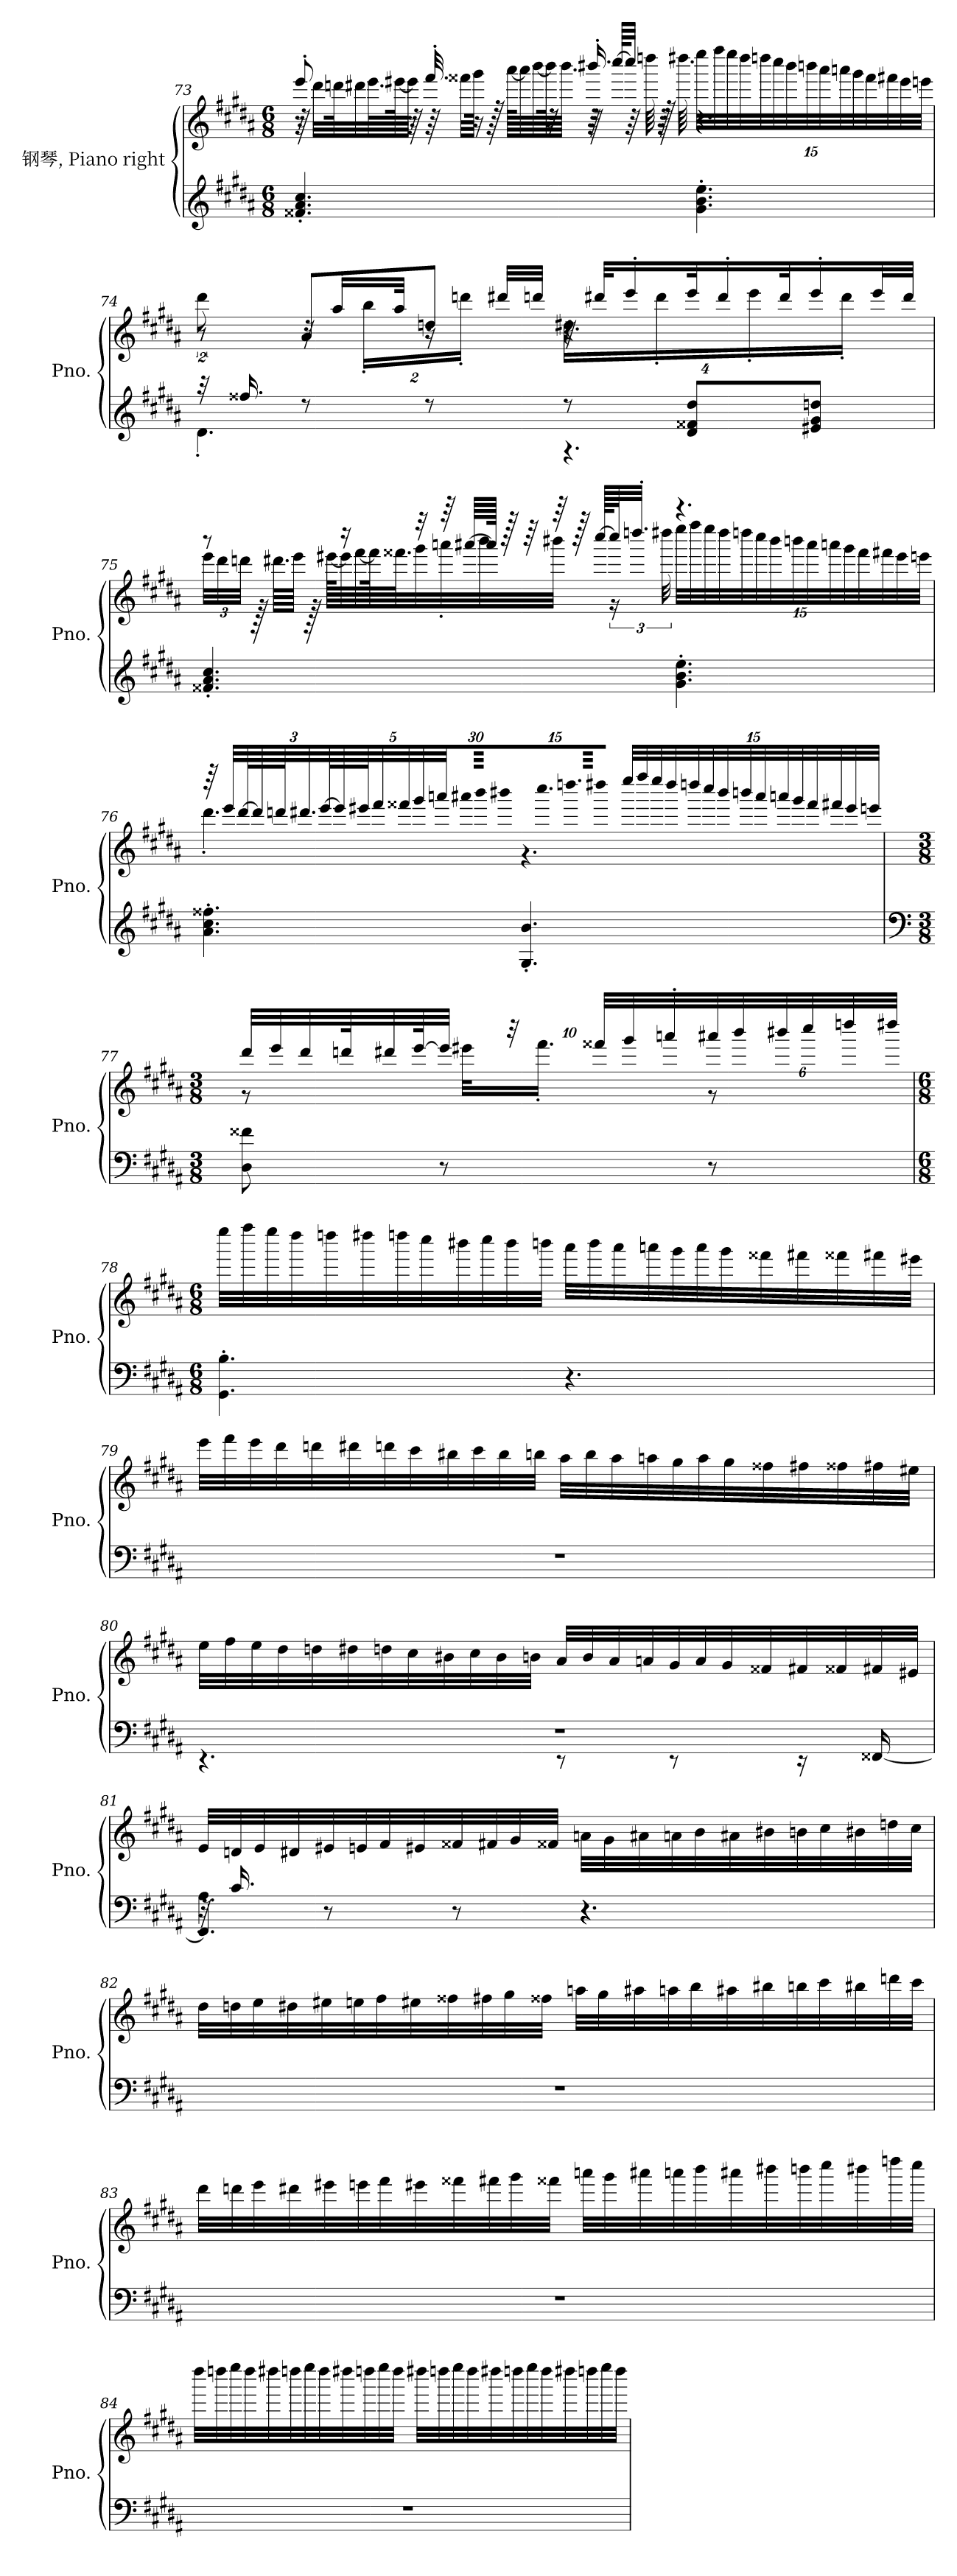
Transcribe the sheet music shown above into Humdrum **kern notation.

**kern	**kern
*part1	*part1
*staff2	*staff1
*I"钢琴, Piano right	*
*I'Pno.	*
!!LO:LB:g=z
*clefG2	*clefG2
*k[f#c#g#d#a#]	*k[f#c#g#d#a#]
*M6/8	*M6/8
*MM100	*MM100
=73	=73
*	*^
*	*	*^
4.f##X/' 4.a#/' 4.cc#/'	8r	64r	8eee'/
.	.	32ddd#\LLL	.
.	.	64dddn\K	.
*	*MM101	*	*
.	.	32ddd#X\	.
.	.	64.eee\L	.
.	.	[128eee#X\K	.
*	*MM102	*	*
.	8r	64eee#\JJJJ]	64r
.	.	64r	32.fff#'/
.	.	32fff##X\LLL	.
.	.	64ggg#\JJJk	16r
.	.	128r	.
.	.	[128aaa#\KLLLL	.
.	.	64aaa#\]	.
.	.	[64bbb\	.
.	32r	128bbb\K]	32r
.	.	64.bbb\JJJJ	.
.	64r	32r	16.bbb#X'/
.	[64cccc#/KLLL	.	.
*	*MM103	*	*
.	32cccc#/JJJ]	64r	.
.	.	64ddddn\	.
.	32r	128r	.
.	.	64.dddd#X\	.
*	*	*Xbrackettup	*
4.g#\' 4.b\' 4.ee\'	4.r	40eeee\LLL	4.r
.	.	40ffff#\	.
.	.	40eeee\	.
.	.	40dddd#\	.
.	.	40ddddn\	.
*	*MM103	*	*
.	.	40cccc#\	.
.	.	40bbb#\	.
.	.	40bbbn\	.
.	.	40aaa#\	.
.	.	40aaan\	.
.	.	40ggg#\	.
.	.	40fff##\	.
.	.	40fff#X\	.
.	.	40eee#\	.
.	.	40eeen\JJJ	.
!!LO:PB:g=z	!!	!!
=74	=74	=74	=74
*^	*	*	*
*	*	*	*brackettup	*
32r	4.d#'\	8r	16%3ddd#\	8r
16.ff##X/	.	.	.	.
*	*	*MM100	*	*
8r	.	32r	.	8a#/L
.	.	16aa#'/LL	.	.
.	.	.	32%3bb'\L	.
.	.	32aa#/JJk	.	.
8r	.	16r	.	8ddn/J
.	.	.	32%3dddn'\J	.
.	.	32ddd#X/LLL	.	.
.	.	32dddn/JJJ	.	.
*	*	*	*Xbrackettup	*
8r	4.r	32r	32%3dd#X\L	4.r
.	.	32ddd#X/KLL	.	.
.	.	16eee'/	.	.
.	.	.	32%3ddd#'\	.
*	*	*MM96	*	*
8d#/ 8f##X/ 8dd#/L	.	32eee/K	.	.
*	*	*MM94	*	*
.	.	16ddd#'/	.	.
.	.	.	32%3eee'\	.
*	*	*MM92	*	*
.	.	32ddd#/K	.	.
*	*	*MM91	*	*
8e#X/ 8g#/ 8ddn/J	.	16eee'/	.	.
.	.	.	32%3ddd#'\J	.
*	*	*MM83	*	*
.	.	32eee/L	.	.
.	.	32ddd#/JJJ	.	.
*v	*v	*	*	*
*	*v	*v	*v
!!LO:LB:g=z
=75	=75
*	*MM100
*	*^
4.f##X/' 4.a#/' 4.cc#/'	8r	48eee\LLL
.	.	48ddd#\
.	.	48dddn\JJJ
.	.	128r
.	.	64.ddd#X\LLLL
.	.	64eee\JJJJ
.	.	128r
.	.	[128eee#X\KLLLL
.	16r	64eee#\]
.	.	[64fff#\
.	.	128fff#\K]
.	.	64.fff##X\J
.	32r	32ggg#\
.	64r	32aaan'\
.	[64aaa#X/LLLL	.
.	128aaa#/JJJJk]	32bbb\
.	128r	.
.	64r	.
.	64r	32bbb#X\JJJ
.	128r	.
.	[128cccc#/KLLLL	.
*	*	*brackettup
.	64cccc#/J]	24r
.	32.ddddn'/JJJ	.
.	.	48dddd#X\
*	*	*Xbrackettup
*	*MM104	*
4.g#\' 4.b\' 4.ee\'	4.r	40eeee\LLL
.	.	40ffff#\
.	.	40eeee\
.	.	40dddd#\
.	.	40ddddn\
.	.	40cccc#\
.	.	40bbb#\
.	.	40bbbn\
.	.	40aaa#\
.	.	40aaan\
.	.	40ggg#\
.	.	40fff##\
.	.	40fff#X\
.	.	40eee#\
.	.	40eeen\JJJ
!!LO:LB:g=z	!!
=76	=76	=76
*	*MM100	*
4.a#\' 4.cc#\' 4.ff##X\'	64r	4.ddd#'\
.	32eee/LLL	.
.	[64ddd#/L	.
.	96ddd#/]	.
.	96dddn/J	.
.	48.ddd#X/	.
*	*MM101	*
.	[96eee/L	.
.	80eee/]	.
.	80eee#X/J	.
.	40fff#/	.
.	40fff##X/	.
.	40ggg#/	.
.	40aaan/	.
!	!LO:N:vis=256%9	!
.	960%17aaa#X/L	.
!	!LO:N:vis=256%9	!
.	960%17bbb/	.
.	1920ryy	.
!	!LO:N:vis=256%9	!
.	960%17bbb#X/	.
!	!LO:N:vis=32.	!
.	640%17cccc#/	.
!	!LO:N:vis=32.	!
.	640%17ddddn/	.
.	1920ryy	.
!	!LO:N:vis=256%9	!
.	960%17dddd#X/JJJJ	.
*	*MM104	*
4.G#/' 4.b/'	40eeee/LLL	4.r
.	40ffff#/	.
.	40eeee/	.
.	40dddd#/	.
.	40ddddn/	.
.	40cccc#/	.
.	40bbb#/	.
.	40bbbn/	.
.	40aaa#/	.
.	40aaan/	.
.	40ggg#/	.
.	40fff##/	.
.	40fff#X/	.
.	40eee#/	.
.	40eeen/JJJ	.
!!LO:LB:g=z	!!
=77	=77	=77
*clefF4	*	*
*M3/8	*M3/8	*
*	*MM100	*
8D#\ 8f##X\	40ddd#/LLL	8r
.	40eee/	.
.	40ddd#/	.
.	80dddn/K	.
.	40ddd#X/	.
.	[80eee/K	.
*	*brackettup	*
8r	40eee/JJJ]	32eee#X\KLL
.	40r	.
.	.	16.fff#'\JJ
.	40fff##X/LLL	.
.	40ggg#/	.
.	40aaan'/	.
*	*Xbrackettup	*
8r	48aaa#X/	8r
.	48bbb/	.
.	48bbb#X/	.
.	48cccc#/	.
.	48ddddn/	.
.	48dddd#X/JJJ	.
*	*v	*v
!!LO:LB:g=z
=78	=78
*M6/8	*M6/8
*	*MM109
4.GG#\' 4.B\'	32eeee\LLL
.	32ffff#\
.	32eeee\
.	32dddd#\
.	32ddddn\
.	32dddd#X\
.	32ddddn\
.	32cccc#\
.	32bbb#X\
.	32cccc#\
.	32bbb#\
.	32bbbn\JJJ
4.r	32aaa#\LLL
.	32bbb\
.	32aaa#\
.	32aaan\
.	32ggg#\
.	32aaa\
.	32ggg#\
.	32fff##X\
.	32fff#X\
.	32fff##X\
.	32fff#X\
.	32eee#X\JJJ
!!LO:LB:g=z
=79	=79
2.r	32eee\LLL
.	32fff#\
.	32eee\
.	32ddd#\
.	32dddn\
.	32ddd#X\
.	32dddn\
.	32ccc#\
.	32bb#X\
.	32ccc#\
.	32bb#\
.	32bbn\JJJ
.	32aa#\LLL
.	32bb\
.	32aa#\
.	32aan\
.	32gg#\
.	32aa\
.	32gg#\
.	32ff##X\
.	32ff#X\
.	32ff##X\
.	32ff#X\
.	32ee#X\JJJ
!!LO:PB:g=z
=80	=80
*^	*
2.r	4.r	32ee\LLL
.	.	32ff#\
.	.	32ee\
.	.	32dd#\
.	.	32ddn\
.	.	32dd#X\
.	.	32ddn\
.	.	32cc#\
.	.	32b#X\
.	.	32cc#\
.	.	32b#\
.	.	32bn\JJJ
.	8r	32a#/LLL
.	.	32b/
.	.	32a#/
.	.	32an/
.	8r	32g#/
.	.	32a/
.	.	32g#/
.	.	32f##X/
.	16r	32f#X/
.	.	32f##X/
.	[16FF##X/	32f#X/
*	*	*MM104
.	.	32e#X/JJJ
!!LO:LB:g=z
=81	=81	=81
*	*^	*
32r	4.A#'\	4.FF##/]	32e/LLL
16.c#/	.	.	32dn/
*	*	*	*MM105
.	.	.	32e/
.	.	.	32d#X/
8r	.	.	32e#X/
.	.	.	32en/
.	.	.	32f#/
.	.	.	32e#X/
8r	.	.	32f##X/
.	.	.	32f#X/
*	*	*	*MM109
.	.	.	32g#/
.	.	.	32f##X/JJJ
*	*	*	*MM110
4.r	4.r	4.r	32an\LLL
.	.	.	32g#\
.	.	.	32a#X\
.	.	.	32an\
.	.	.	32b\
.	.	.	32a#X\
.	.	.	32b#X\
.	.	.	32bn\
.	.	.	32cc#\
.	.	.	32b#X\
.	.	.	32ddn\
.	.	.	32cc#\JJJ
*v	*v	*v	*
!!LO:LB:g=z
=82	=82
2.r	32dd#\LLL
.	32ddn\
.	32ee\
.	32dd#X\
.	32ee#X\
.	32een\
.	32ff#\
.	32ee#X\
.	32ff##X\
.	32ff#X\
.	32gg#\
.	32ff##X\JJJ
.	32aan\LLL
.	32gg#\
.	32aa#X\
.	32aan\
.	32bb\
.	32aa#X\
.	32bb#X\
.	32bbn\
.	32ccc#\
.	32bb#X\
.	32dddn\
.	32ccc#\JJJ
!!LO:LB:g=z
=83	=83
2.r	32ddd#\LLL
.	32dddn\
.	32eee\
.	32ddd#X\
.	32eee#X\
.	32eeen\
.	32fff#\
*	*MM109
.	32eee#X\
.	32fff##X\
.	32fff#X\
.	32ggg#\
.	32fff##X\JJJ
.	32aaan\LLL
.	32ggg#\
*	*MM108
.	32aaa#X\
.	32aaan\
.	32bbb\
.	32aaa#X\
.	32bbb#X\
.	32bbbn\
.	32cccc#\
*	*MM106
.	32bbb#X\
*	*MM103
.	32ddddn\
*	*MM100
.	32cccc#\JJJ
!!LO:LB:g=z
=84	=84
*	*MM107
2.r	32dddd#\LLL
.	32ddddn\
.	32eeee\
.	32dddd\
*	*MM106
.	32dddd#X\
.	32ddddn\
.	32eeee\
.	32dddd\
.	32dddd#X\
.	32ddddn\
.	32eeee\
.	32dddd\JJJ
.	32dddd#X\LLL
*	*MM104
.	32ddddn\
*	*MM102
.	32eeee\
*	*MM101
.	32dddd\
.	32dddd#X\
*	*MM99
.	32ddddn\
.	32eeee\
.	32dddd\
.	32dddd#X\
*	*MM96
.	32ddddn\
.	32eeee\
.	32dddd\JJJ
=	=
*-	*-
